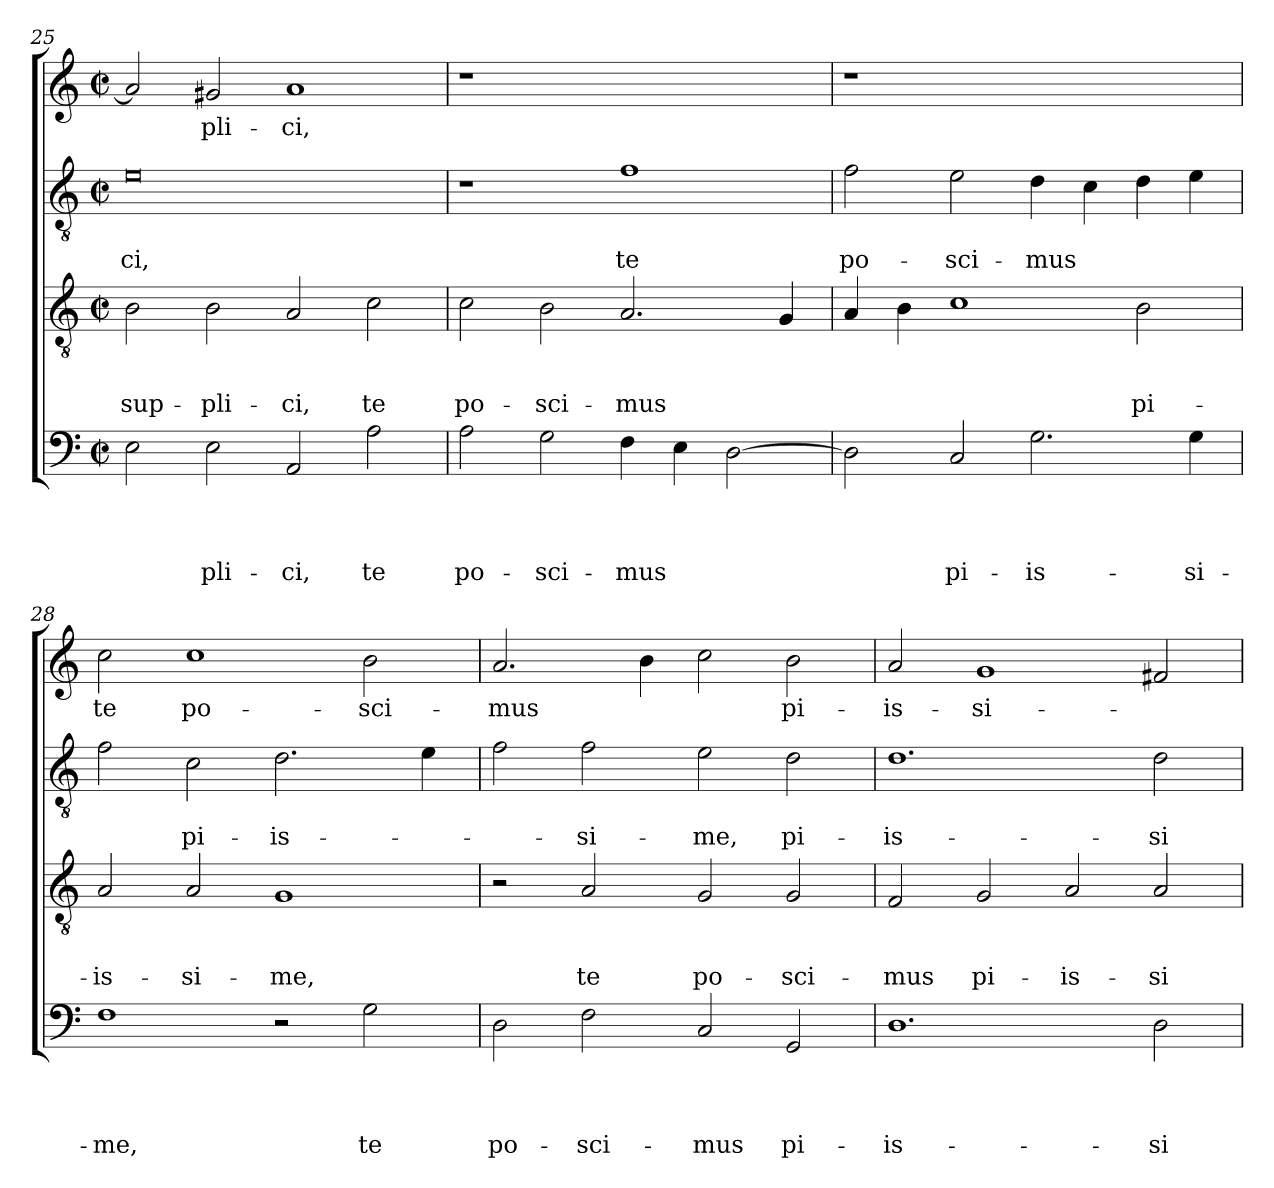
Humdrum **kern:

**kern	**text	**text	**text	**text	**kern	**text	**text	**text	**kern	**text	**text	**kern	**text
*part4	*part4	*part4	*part4	*part4	*part3	*part3	*part3	*part3	*part2	*part2	*part2	*part1	*part1
*staff4	*staff4	*staff4	*staff4	*staff4	*staff3	*staff3	*staff3	*staff3	*staff2	*staff2	*staff2	*staff1	*staff1
*clefF4	*	*	*	*	*clefGv2	*	*	*	*clefGv2	*	*	*clefG2	*
*k[]	*	*	*	*	*k[]	*	*	*	*k[]	*	*	*k[]	*
*C:	*	*	*	*	*C:	*	*	*	*C:	*	*	*C:	*
*M2/2	*	*	*	*	*M2/2	*	*	*	*M2/2	*	*	*M2/2	*
*met(c|)	*	*	*	*	*met(c|)	*	*	*	*met(c|)	*	*	*met(c|)	*
=25	=25	=25	=25	=25	=25	=25	=25	=25	=25	=25	=25	=25	=25
!	!	!	!	!	!	!	!	!LO:LY:b	!	!	!LO:LY:b	!	!
2E\	.	.	.	.	2B\	.	.	sup-	0e	.	-ci,	2a/]	.
!	!	!	!	!LO:LY:b	!	!	!	!LO:LY:b	!	!	!	!	!LO:LY:b
2E\	.	.	.	-pli-	2B\	.	.	-pli-	.	.	.	2g#X/	-pli-
!	!	!	!	!LO:LY:b	!	!	!	!LO:LY:b	!	!	!	!	!LO:LY:b
2AA/	.	.	.	-ci,	2A/	.	.	-ci,	.	.	.	1a	-ci,
!	!	!	!	!LO:LY:b	!	!	!	!LO:LY:b	!	!	!	!	!
2A\	.	.	.	te	2c\	.	.	te	.	.	.	.	.
=26	=26	=26	=26	=26	=26	=26	=26	=26	=26	=26	=26	=26	=26
!	!	!	!	!LO:LY:b	!	!	!	!LO:LY:b	!	!	!	!	!
2A\	.	.	.	po-	2c\	.	.	po-	1r	.	.	1r	.
!	!	!	!	!LO:LY:b	!	!	!	!LO:LY:b	!	!	!	!	!
2G\	.	.	.	-sci-	2B\	.	.	-sci-	.	.	.	.	.
!	!	!	!	!LO:LY:b	!	!	!	!LO:LY:b	!	!	!LO:LY:b	!	!
4F\	.	.	.	-mus	2.A/	.	.	-mus	1f	.	te	1ryy	.
4E\	.	.	.	.	.	.	.	.	.	.	.	.	.
[2D\	.	.	.	.	.	.	.	.	.	.	.	.	.
.	.	.	.	.	4G/	.	.	.	.	.	.	.	.
!!LO:LB:g=z
=27	=27	=27	=27	=27	=27	=27	=27	=27	=27	=27	=27	=27	=27
!	!	!	!	!	!	!	!	!	!	!	!LO:LY:b	!	!
2D\]	.	.	.	.	4A/	.	.	.	2f\	.	po-	1r	.
.	.	.	.	.	4B\	.	.	.	.	.	.	.	.
!	!	!	!	!LO:LY:b	!	!	!	!	!	!	!LO:LY:b	!	!
2C/	.	.	.	pi-	1c	.	.	.	2e\	.	-sci-	.	.
!	!	!	!	!LO:LY:b	!	!	!	!	!	!	!LO:LY:b	!	!
2.G\	.	.	.	-is-	.	.	.	.	4d\	.	-mus	1ryy	.
.	.	.	.	.	.	.	.	.	4c\	.	.	.	.
!	!	!	!	!	!	!	!	!LO:LY:b	!	!	!	!	!
.	.	.	.	.	2B\	.	.	pi-	4d\	.	.	.	.
!	!	!	!	!LO:LY:b	!	!	!	!	!	!	!	!	!
4G\	.	.	.	-si-	.	.	.	.	4e\	.	.	.	.
=28	=28	=28	=28	=28	=28	=28	=28	=28	=28	=28	=28	=28	=28
!	!	!	!	!LO:LY:b	!	!	!	!LO:LY:b	!	!	!	!	!LO:LY:b
1F	.	.	.	-me,	2A/	.	.	-is-	2f\	.	.	2cc\	te
!	!	!	!	!	!	!	!	!LO:LY:b	!	!	!LO:LY:b	!	!LO:LY:b
.	.	.	.	.	2A/	.	.	-si-	2c\	.	pi-	1cc	po-
!	!	!	!	!	!	!	!	!LO:LY:b	!	!	!LO:LY:b	!	!
2r	.	.	.	.	1G	.	.	-me,	2.d\	.	-is-	.	.
!	!	!	!	!LO:LY:b	!	!	!	!	!	!	!	!	!LO:LY:b
2G\	.	.	.	te	.	.	.	.	.	.	.	2b\	-sci-
.	.	.	.	.	.	.	.	.	4e\	.	.	.	.
=29	=29	=29	=29	=29	=29	=29	=29	=29	=29	=29	=29	=29	=29
!	!	!	!	!LO:LY:b	!	!	!	!	!	!	!	!	!LO:LY:b
2D\	.	.	.	po-	2r	.	.	.	2f\	.	.	2.a/	-mus
!	!	!	!	!LO:LY:b	!	!	!	!LO:LY:b	!	!	!LO:LY:b	!	!
2F\	.	.	.	-sci-	2A/	.	.	te	2f\	.	-si-	.	.
.	.	.	.	.	.	.	.	.	.	.	.	4b\	.
!	!	!	!	!LO:LY:b	!	!	!	!LO:LY:b	!	!	!LO:LY:b	!	!
2C/	.	.	.	-mus	2G/	.	.	po-	2e\	.	-me,	2cc\	.
!	!	!	!	!LO:LY:b	!	!	!	!LO:LY:b	!	!	!LO:LY:b	!	!LO:LY:b
2GG/	.	.	.	pi-	2G/	.	.	-sci-	2d\	.	pi-	2b\	pi-
=30	=30	=30	=30	=30	=30	=30	=30	=30	=30	=30	=30	=30	=30
!	!	!	!	!LO:LY:b	!	!	!	!LO:LY:b	!	!	!LO:LY:b	!	!LO:LY:b
1.D	.	.	.	-is-	2F/	.	.	-mus	1.d	.	-is-	2a/	-is-
!	!	!	!	!	!	!	!	!LO:LY:b	!	!	!	!	!LO:LY:b
.	.	.	.	.	2G/	.	.	pi-	.	.	.	1g	-si-
!	!	!	!	!	!	!	!	!LO:LY:b	!	!	!	!	!
.	.	.	.	.	2A/	.	.	-is-	.	.	.	.	.
!	!	!	!	!LO:LY:b	!	!	!	!LO:LY:b	!	!	!LO:LY:b	!	!
2D\	.	.	.	-si-	2A/	.	.	-si-	2d\	.	-si-	2f#/	.
=	=	=	=	=	=	=	=	=	=	=	=	=	=
*-	*-	*-	*-	*-	*-	*-	*-	*-	*-	*-	*-	*-	*-
